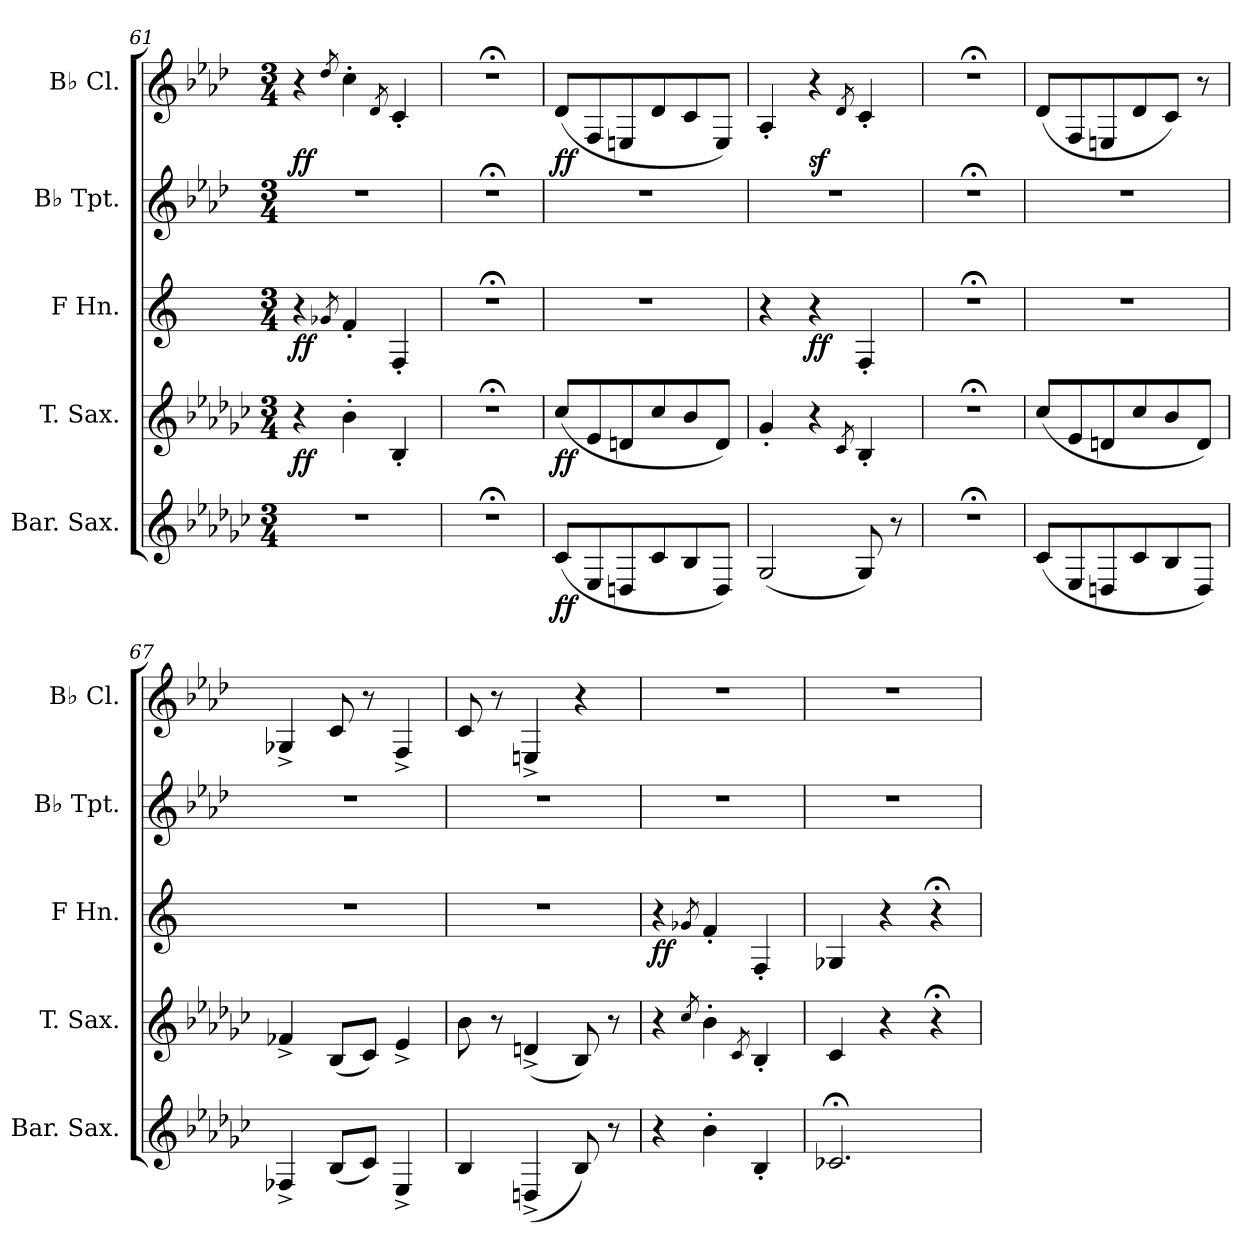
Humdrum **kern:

**kern	**dynam	**kern	**dynam	**kern	**dynam	**kern	**kern	**dynam
*part5	*part5	*part4	*part4	*part3	*part3	*part2	*part1	*part1
*staff5	*staff5	*staff4	*staff4	*staff3	*staff3	*staff2	*staff1	*staff1
*I"Bar. Sax.	*	*I"T. Sax.	*	*I"F Hn.	*	*I"B♭ Tpt.	*I"B♭ Cl.	*
*I'Bar. Sax.	*	*I'T. Sax.	*	*I'F Hn.	*	*I'B♭ Tpt.	*I'B♭ Cl.	*
!!LO:LB:g=z
*clefG2	*	*clefG2	*	*clefG2	*	*clefG2	*clefG2	*
*ITrd12c21	*	*ITrd8c14	*	*ITrd4c7	*	*ITrd1c2	*ITrd1c2	*
*k[b-e-a-d-g-c-]	*	*k[b-e-a-d-g-c-]	*	*k[b-]	*	*k[b-e-a-d-g-c-]	*k[b-e-a-d-g-c-]	*
*M3/4	*	*M3/4	*	*M3/4	*	*M3/4	*M3/4	*
=61	=61	=61	=61	=61	=61	=61	=61	=61
!	!	!	!LO:DY:b	!	!LO:DY:b	!	!	!LO:DY:b
2.r	.	4r	ff	4r	ff	2.r	4r	ff
.	.	.	.	8qc-X/	.	.	8qcc-/	.
.	.	4B-'\	.	4B-'/	.	.	4b-'\	.
.	.	.	.	.	.	.	8qc-/	.
.	.	4BB-'/	.	4BB-'/	.	.	4B-'/	.
=62	=62	=62	=62	=62	=62	=62	=62	=62
2.r;<	.	2.r;<	.	2.r;<	.	2.r;<	2.r;<	.
=63	=63	=63	=63	=63	=63	=63	=63	=63
!	!LO:DY:b	!	!LO:DY:b	!	!	!	!	!LO:DY:b
(8C-/L	ff	(8c-/L	ff	2.r	.	2.r	(8c-/L	ff
8EE-/	.	8E-/	.	.	.	.	8E-/	.
8DDn/	.	8Dn/	.	.	.	.	8Dn/	.
8C-/	.	8c-/	.	.	.	.	8c-/	.
8BB-/	.	8B-/	.	.	.	.	8B-/	.
8DD/J)	.	8D/J)	.	.	.	.	8D/J)	.
=64	=64	=64	=64	=64	=64	=64	=64	=64
(2GG-/	.	4G-'/	.	4r	.	2.r	4G-'/	.
!	!	!	!	!	!LO:DY:b	!	!	!LO:DY:b
.	.	4r	.	4r	ff	.	4r	sf
.	.	8qC-/	.	.	.	.	8qc-/	.
8GG-/)	.	4BB-'/	.	4BB-'/	.	.	4B-'/	.
8r	.	.	.	.	.	.	.	.
=65	=65	=65	=65	=65	=65	=65	=65	=65
2.r;<	.	2.r;<	.	2.r;<	.	2.r;<	2.r;<	.
=66	=66	=66	=66	=66	=66	=66	=66	=66
(8C-/L	.	(8c-/L	.	2.r	.	2.r	(8c-/L	.
8EE-/	.	8E-/	.	.	.	.	8E-/	.
8DDn/	.	8Dn/	.	.	.	.	8Dn/	.
8C-/	.	8c-/	.	.	.	.	8c-/	.
8BB-/	.	8B-/	.	.	.	.	8B-/J)	.
8DD/J)	.	8D/J)	.	.	.	.	8r	.
=67	=67	=67	=67	=67	=67	=67	=67	=67
4FF-X^/	.	4F-X^/	.	2.r	.	2.r	4F-X^/	.
(8BB-/L	.	(8BB-/L	.	.	.	.	8B-/	.
8C-/J)	.	8C-/J)	.	.	.	.	8r	.
4EE-^/	.	4E-^/	.	.	.	.	4E-^/	.
!!LO:PB:g=z
=68	=68	=68	=68	=68	=68	=68	=68	=68
4BB-/	.	8B-\	.	2.r	.	2.r	8B-/	.
.	.	8r	.	.	.	.	8r	.
(4DDn^/	.	(4Dn^/	.	.	.	.	4Dn^/	.
8BB-/)	.	8BB-/)	.	.	.	.	4r	.
8r	.	8r	.	.	.	.	.	.
=69	=69	=69	=69	=69	=69	=69	=69	=69
!	!	!	!	!	!LO:DY:b	!	!	!
4r	.	4r	.	4r	ff	2.r	2.r	.
.	.	8qc-/	.	8qc-X/	.	.	.	.
4B-'\	.	4B-'\	.	4B-'/	.	.	.	.
.	.	8qC-/	.	.	.	.	.	.
4BB-'/	.	4BB-'/	.	4BB-'/	.	.	.	.
=70	=70	=70	=70	=70	=70	=70	=70	=70
2.C-X;</	.	4C-/	.	4C-X/	.	2.r	2.r	.
.	.	4r	.	4r	.	.	.	.
.	.	4r;<	.	4r;<	.	.	.	.
=	=	=	=	=	=	=	=	=
*-	*-	*-	*-	*-	*-	*-	*-	*-
